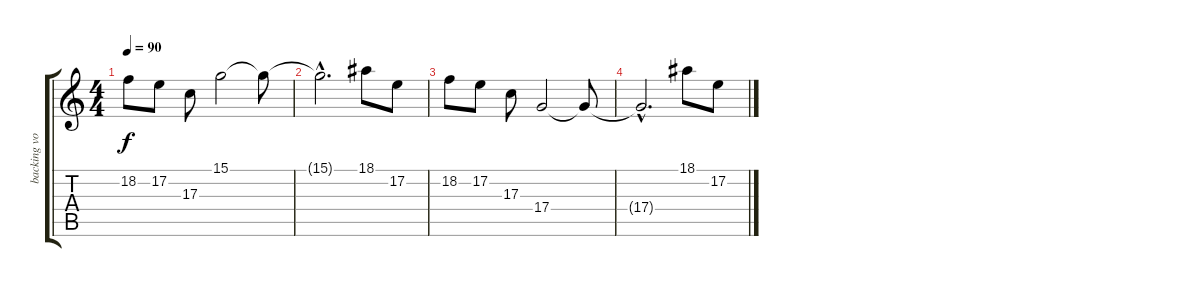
\track ("backing vocal" "backing vo") {instrument tremolostrings}
\staff {score tabs}
\tuning (E4 B3 G3 D3 A2 E2) {hide}
\ts (4 4)
\tempo 90
\clef g2
\ks c
18.2.8{dy f} 17.2.8 17.3.8 15.1.2 15.1{t}.8 |
15.1{hac t}.2{d} 18.1.8 17.2.8 |
18.2.8 17.2.8 17.3.8 17.4.2 17.4{t}.8 |
17.4{hac t}.2{d} 18.1.8 17.2.8
